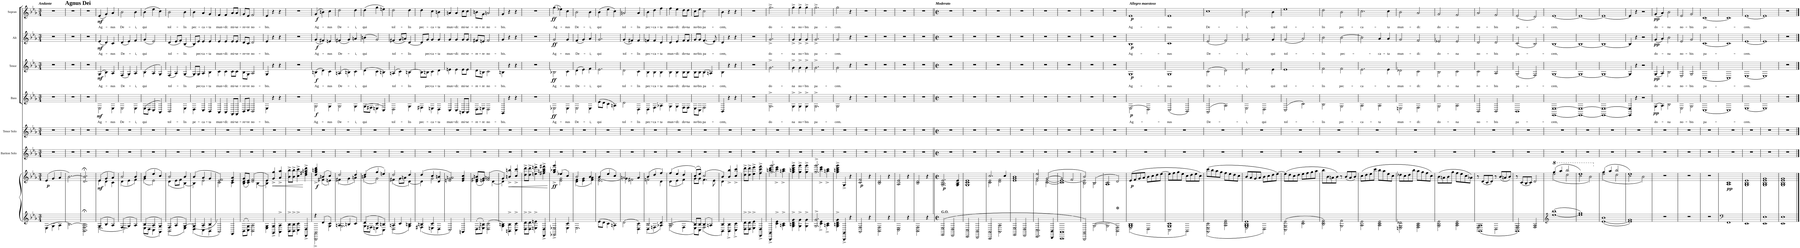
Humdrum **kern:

**kern	**kern	**dynam	**kern	**kern	**kern	**text	**dynam	**kern	**text	**dynam	**kern	**text	**dynam	**kern	**text	**dynam
*part7	*part7	*part7	*part6	*part5	*part4	*part4	*part4	*part3	*part3	*part3	*part2	*part2	*part2	*part1	*part1	*part1
*staff8	*staff7	*staff7/8	*staff6	*staff5	*staff4	*staff4	*staff4	*staff3	*staff3	*staff3	*staff2	*staff2	*staff2	*staff1	*staff1	*staff1
*	*	*	*I"Bariton Solo	*I"Tenor Solo	*I"Bass	*	*	*I"Tenor	*	*	*I"Alt	*	*	*I"Sopran	*	*
*	*	*	*	*	*I'B.	*	*	*I'T.	*	*	*I'A.	*	*	*I'S.	*	*
*clefG2	*clefG2	*	*clefG2	*clefG2	*clefG2	*	*	*clefG2	*	*	*clefG2	*	*	*clefG2	*	*
*k[b-e-a-]	*k[b-e-a-]	*	*k[b-e-a-]	*k[b-e-a-]	*k[b-e-a-]	*	*	*k[b-e-a-]	*	*	*k[b-e-a-]	*	*	*k[b-e-a-]	*	*
*E-:	*E-:	*	*E-:	*E-:	*E-:	*	*	*E-:	*	*	*E-:	*	*	*E-:	*	*
*M3/4	*M3/4	*	*M3/4	*M3/4	*M3/4	*	*	*M3/4	*	*	*M3/4	*	*	*M3/4	*	*
=1	=1	=1	=1	=1	=1	=1	=1	=1	=1	=1	=1	=1	=1	=1	=1	=1
!	!	!	!	!	!	!	!	!	!	!	!	!	!	!LO:TX:a:Bi:t=Andante	!	!
!	!	!LO:DY:b	!	!	!	!	!	!	!	!	!	!	!	!	!	!
4E-\	(4e-/	p	2.r	2.r	2.r	.	.	2.r	.	.	2.r	.	.	2.r	.	.
4G\	4g/	.	.	.	.	.	.	.	.	.	.	.	.	.	.	.
4A-\	4a-/	.	.	.	.	.	.	.	.	.	.	.	.	.	.	.
!	!	!	!	!	!	!	!	!	!	!	!	!	!	!LO:TX:a:B:t=Agnus Dei	!	!
=2	=2	=2	=2	=2	=2	=2	=2	=2	=2	=2	=2	=2	=2	=2	=2	=2
[2.B-\	[2.b-\)	.	2.r	2.r	2.r	.	.	2.r	.	.	2.r	.	.	2.r	.	.
=3	=3	=3	=3	=3	=3	=3	=3	=3	=3	=3	=3	=3	=3	=3	=3	=3
2.BB-\;< 2.F\;< 2.B-\];<	2.d/;< 2.b-/];<	.	2.r	2.r	2.r	.	.	2.r	.	.	2.r	.	.	2.r	.	.
=4	=4	=4	=4	=4	=4	=4	=4	=4	=4	=4	=4	=4	=4	=4	=4	=4
*^	*^	*	*	*	*	*	*	*	*	*	*	*	*	*	*	*
!	!	!	!	!LO:DY:b	!	!	!	!LO:LY:b	!LO:DY:b	!	!LO:LY:b	!LO:DY:b	!	!LO:LY:b	!LO:DY:b	!	!LO:LY:b	!LO:DY:b
4G/	[2.E-\	(4e-/	4e-\	mf	2.r	2.r	2E-\	Ag-	mf	(4G/	Ag-	mf	(4e-/	Ag-	mf	(4e-/	Ag-	mf
4B-/	.	4g/	4d\	.	.	.	.	.	.	4B-\)	.	.	4d/)	.	.	4g/)	.	.
!	!	!	!	!	!	!	!	!LO:LY:b	!	!	!LO:LY:b	!	!	!LO:LY:b	!	!	!LO:LY:b	!
4A-/	.	4a-/)	4c\	.	.	.	4E-\	-nus	.	4A-/	-nus	.	4c/	-nus	.	4a-/	-nus	.
=5	=5	=5	=5	=5	=5	=5	=5	=5	=5	=5	=5	=5	=5	=5	=5	=5	=5	=5
!	!	!	!	!	!	!	!	!LO:LY:b	!	!	!LO:LY:b	!	!	!LO:LY:b	!	!	!LO:LY:b	!
4F/	2.E-\]	2b-/	(4d\	.	2.r	2.r	2E-\	De-	.	(4F/	De-	.	(4d/	De-	.	2b-\	De-	.
4G/	.	.	4e-\	.	.	.	.	.	.	4G/)	.	.	4e-/)	.	.	.	.	.
!	!	!	!	!	!	!	!	!LO:LY:b	!	!	!LO:LY:b	!	!	!LO:LY:b	!	!	!LO:LY:b	!
4A-/	.	4b-/	4f\)	.	.	.	4E-\	-i,	.	4A-/	-i,	.	4f/	-i,	.	4b-\	-i,	.
=6	=6	=6	=6	=6	=6	=6	=6	=6	=6	=6	=6	=6	=6	=6	=6	=6	=6	=6
!	!	!	!	!	!	!	!	!LO:LY:b	!	!	!LO:LY:b	!	!	!LO:LY:b	!	!	!LO:LY:b	!
4B-/	8E-\L	(4b-/	(4g\	.	2.r	2.r	(8E-\L	qui	.	(4B-\	qui	.	(4g/	qui	.	(4b-\	qui	.
.	8D\J	.	.	.	.	.	8D\J	.	.	.	.	.	.	.	.	.	.	.
4A-/	4C\	4ee-/	2e-\)	.	.	.	4C/	.	.	4A-/	.	.	2e-/)	.	.	4ee-\	.	.
4G/	4AA-\	4cc/)	.	.	.	.	4AA-/)	.	.	4G/)	.	.	.	.	.	4cc\)	.	.
=7	=7	=7	=7	=7	=7	=7	=7	=7	=7	=7	=7	=7	=7	=7	=7	=7	=7	=7
!	!	!	!	!	!	!	!	!LO:LY:b	!	!	!LO:LY:b	!	!	!LO:LY:b	!	!	!LO:LY:b	!
4F/	2BB-\	2b-/	(4d\	.	2.r	2.r	2BB-/	tol-	.	(4F/	tol-	.	(4d/	tol-	.	2b-\	tol-	.
4A-/	.	.	8e-\L	.	.	.	.	.	.	4A-/)	.	.	8e-/L	.	.	.	.	.
.	.	.	8f\J	.	.	.	.	.	.	.	.	.	8f/J)	.	.	.	.	.
!	!	!	!	!	!	!	!	!LO:LY:b	!	!	!LO:LY:b	!	!	!LO:LY:b	!	!	!LO:LY:b	!
[4G/	4E-\	4b-/	[4B-\)	.	.	.	4E-\	-lis	.	[4G/	-lis	.	[4B-/	-lis	.	4b-\	-lis	.
=8	=8	=8	=8	=8	=8	=8	=8	=8	=8	=8	=8	=8	=8	=8	=8	=8	=8	=8
!	!	!	!	!	!	!	!	!LO:LY:b	!	!	!	!	!	!	!	!	!LO:LY:b	!
(4G/]	4D\	(4b-/	4B-\]	.	2.r	2.r	4D\	pe-	.	8G/L]	.	.	8B-/L]	.	.	4b-\	pec-	.
!	!	!	!	!	!	!	!	!	!	!	!LO:LY:b	!	!	!LO:LY:b	!	!	!	!
.	.	.	.	.	.	.	.	.	.	8G/J	pec-	.	8e-/J	pec-	.	.	.	.
!	!	!	!	!	!	!	!	!LO:LY:b	!	!	!LO:LY:b	!	!	!LO:LY:b	!	!	!LO:LY:b	!
4A-/	4C\	4a-/	2e-\	.	.	.	4C/	-ca-	.	4A-/	-ca-	.	4e-/	-ca-	.	4a-/	-ca-	.
!	!	!	!	!	!	!	!	!LO:LY:b	!	!	!LO:LY:b	!	!	!LO:LY:b	!	!	!LO:LY:b	!
4B-/	4BB-\	4g/	.	.	.	.	4BB-/	-ta	.	4B-\	-ta	.	4e-/	-ta	.	4g/	-ta	.
=9	=9	=9	=9	=9	=9	=9	=9	=9	=9	=9	=9	=9	=9	=9	=9	=9	=9	=9
!	!	!	!	!	!	!	!	!LO:LY:b	!	!	!LO:LY:b	!	!	!LO:LY:b	!	!	!LO:LY:b	!
*v	*v	*	*	*	*	*	*	*	*	*	*	*	*	*	*	*	*	*
2AA-/	2e-/ 2f/)	2c\)	.	2.r	2.r	4AA-/	mun-	.	4c\	mun-	.	4e-/	mun-	.	4f/	mun-	.
!	!	!	!	!	!	!	!LO:LY:b	!	!	!LO:LY:b	!	!	!LO:LY:b	!	!	!LO:LY:b	!
.	.	.	.	.	.	4AA-/	-di:	.	4c\	-di:	.	4e-/	-di:	.	4f/	-di:	.
!	!	!	!	!	!	!	!LO:LY:b	!	!	!LO:LY:b	!	!	!LO:LY:b	!	!	!LO:LY:b	!
4FF/	4e-/ 4a-/	4c\	.	.	.	8FF/L	mi-	.	8c\L	mi-	.	8e-/L	mi-	.	8a-/L	mi-	.
!	!	!	!	!	!	!	!LO:LY:b	!	!	!LO:LY:b	!	!	!LO:LY:b	!	!	!LO:LY:b	!
.	.	.	.	.	.	8FF/J	-se-	.	8c\J	-se-	.	8e-/J	-se-	.	8a-/J	-se-	.
=10	=10	=10	=10	=10	=10	=10	=10	=10	=10	=10	=10	=10	=10	=10	=10	=10	=10
!	!	!	!	!	!	!	!LO:LY:b	!	!	!LO:LY:b	!	!	!LO:LY:b	!	!	!LO:LY:b	!
8BB-'\L	(8B-/' 8d/' 8g/'L	2ryy	.	2.r	2.r	8BB-/L	-re-	.	8B-\L	-re-	.	8d/L	-re-	.	8g/L	-re-	.
!	!	!	!	!	!	!	!LO:LY:b	!	!	!LO:LY:b	!	!	!LO:LY:b	!	!	!LO:LY:b	!
8C\' 8G\'J	8c/' 8e-/'J)	.	.	.	.	8C/J	-re	.	8G\J	-re	.	8c/J	-re	.	8e-/J	-re	.
!	!	!	!	!	!	!	!LO:LY:b	!	!	!LO:LY:b	!	!	!LO:LY:b	!	!	!LO:LY:b	!
2BB-\ 2A-\	(2d/ 2f/	.	.	.	.	2BB-/	no-	.	2A-/	no-	.	2d/	no-	.	2f/	no-	.
.	.	[4B-\	.	.	.	.	.	.	.	.	.	.	.	.	.	.	.
=11	=11	=11	=11	=11	=11	=11	=11	=11	=11	=11	=11	=11	=11	=11	=11	=11	=11
!	!	!	!	!	!	!	!LO:LY:b	!	!	!LO:LY:b	!	!	!LO:LY:b	!	!	!LO:LY:b	!
4E-\ 4G\	4e-/)	4B-\]	.	2.r	2.r	4E-\	-bis.	.	4G/	-bis.	.	4e-/	-bis.	.	4e-/	-bis.	.
!	!	!	!LO:HP:b	!	!	!	!	!	!	!	!	!	!	!	!	!	!
4GG/^ 4G/^	4g/^ 4gg/^	2ryy	<	.	.	4r	.	.	4r	.	.	4r	.	.	4r	.	.
4AA-\^ 4A-\^	4a-/^ 4aa-/^	.	.	.	.	4r	.	.	4r	.	.	4r	.	.	4r	.	.
*	*v	*v	*	*	*	*	*	*	*	*	*	*	*	*	*	*	*
=12	=12	=12	=12	=12	=12	=12	=12	=12	=12	=12	=12	=12	=12	=12	=12	=12
8BB-\^ 8B-\^L	8b-\^ 8bb-\^L	.	2.r	2.r	2.r	.	.	2.r	.	.	2.r	.	.	2.r	.	.
8BB-\^ 8B-\^J	8b-\^ 8bb-\^J	.	.	.	.	.	.	.	.	.	.	.	.	.	.	.
4C\^ 4c\^	4cc\^ 4ccc\^	.	.	.	.	.	.	.	.	.	.	.	.	.	.	.
4DD/^ 4D/^	4dd\^ 4ff#X\^ 4aan\^ 4ddd\^	[	.	.	.	.	.	.	.	.	.	.	.	.	.	.
=13	=13	=13	=13	=13	=13	=13	=13	=13	=13	=13	=13	=13	=13	=13	=13	=13
*^	*^	*	*	*	*	*	*	*	*	*	*	*	*	*	*	*
!	!	!	!	!LO:DY:b	!	!	!	!LO:LY:b	!LO:DY:b	!	!LO:LY:b	!LO:DY:b	!	!LO:LY:b	!LO:DY:b	!	!LO:LY:b	!LO:DY:b
4r	2GGG\^ 2GG\^	4dd/^ 4gg/^ 4bbn/^ 4ddd/^	4ryy	f	2.r	2.r	2G\	Ag-	f	(4Bn\	Ag-	f	(4g/	Ag-	f	(4g/	Ag-	f
4d/	.	(4bn/	(4f#X\	.	.	.	.	.	.	4d\)	.	.	4f#X/)	.	.	4bn\)	.	.
!	!	!	!	!	!	!	!	!LO:LY:b	!	!	!LO:LY:b	!	!	!LO:LY:b	!	!	!LO:LY:b	!
4c/	4G\	4cc/)	4en\)	.	.	.	4G\	-nus	.	4c\	-nus	.	4en/	-nus	.	4cc\	-nus	.
=14	=14	=14	=14	=14	=14	=14	=14	=14	=14	=14	=14	=14	=14	=14	=14	=14	=14	=14
!	!	!	!	!	!	!	!	!LO:LY:b	!	!	!LO:LY:b	!	!	!LO:LY:b	!	!	!LO:LY:b	!
4An/	2.G\	2dd/	(4f#X\	.	2.r	2.r	2G\	De-	.	(4An/	De-	.	(4f#X/	De-	.	2dd\	De-	.
4Bn/	.	.	4g\	.	.	.	.	.	.	4Bn\)	.	.	4g/)	.	.	.	.	.
!	!	!	!	!	!	!	!	!LO:LY:b	!	!	!LO:LY:b	!	!	!LO:LY:b	!	!	!LO:LY:b	!
4c/	.	4dd/	4an\)	.	.	.	4G\	-i,	.	4c\	-i,	.	4an/	-i,	.	4dd\	-i,	.
=15	=15	=15	=15	=15	=15	=15	=15	=15	=15	=15	=15	=15	=15	=15	=15	=15	=15	=15
!	!	!	!	!	!	!	!	!LO:LY:b	!	!	!LO:LY:b	!	!	!LO:LY:b	!	!	!LO:LY:b	!
4d/	8G\L	(4dd/	(4bn\	.	2.r	2.r	(8G\L	qui	.	(4d\	qui	.	(4bn\	qui	.	(4dd\	qui	.
.	8F#X\J	.	.	.	.	.	8F#X\J	.	.	.	.	.	.	.	.	.	.	.
4c/	4En\	4gg/	2g\)	.	.	.	4En\	.	.	4c\	.	.	2g/)	.	.	4gg\	.	.
4Bn/	4C\	4een/)	.	.	.	.	4C/)	.	.	4Bn\)	.	.	.	.	.	4een\)	.	.
=16	=16	=16	=16	=16	=16	=16	=16	=16	=16	=16	=16	=16	=16	=16	=16	=16	=16	=16
!	!	!	!	!	!	!	!	!LO:LY:b	!	!	!LO:LY:b	!	!	!LO:LY:b	!	!	!LO:LY:b	!
4An/	2D\	2dd/	(4f#X\	.	2.r	2.r	2D\	tol-	.	(4An/	tol-	.	(4f#X/	tol-	.	2dd\	tol-	.
4c/	.	.	8g\L	.	.	.	.	.	.	4c\)	.	.	8g/L	.	.	.	.	.
.	.	.	8an\J	.	.	.	.	.	.	.	.	.	8an/J)	.	.	.	.	.
!	!	!	!	!	!	!	!	!LO:LY:b	!	!	!LO:LY:b	!	!	!LO:LY:b	!	!	!LO:LY:b	!
4Bn/	4G\	4dd/	[4d\)	.	.	.	4G\	-lis	.	[4Bn\	-lis	.	[4d/	-lis	.	4dd\	-lis	.
=17	=17	=17	=17	=17	=17	=17	=17	=17	=17	=17	=17	=17	=17	=17	=17	=17	=17	=17
!	!	!	!	!	!	!	!	!LO:LY:b	!	!	!	!	!	!	!	!	!LO:LY:b	!
4Bn/	4F#X\	(4dd/	4d\]	.	2.r	2.r	4F#X\	pec-	.	8B\L]	.	.	8d/L]	.	.	4dd\	pec-	.
!	!	!	!	!	!	!	!	!	!	!	!LO:LY:b	!	!	!LO:LY:b	!	!	!	!
.	.	.	.	.	.	.	.	.	.	8Bn\J	pec-	.	8g/J	pec-	.	.	.	.
!	!	!	!	!	!	!	!	!LO:LY:b	!	!	!LO:LY:b	!	!	!LO:LY:b	!	!	!LO:LY:b	!
4c/	4En\	4cc/	2g\	.	.	.	4En\	-ca-	.	4c\	-ca-	.	4g/	-ca-	.	4cc\	-ca-	.
!	!	!	!	!	!	!	!	!LO:LY:b	!	!	!LO:LY:b	!	!	!LO:LY:b	!	!	!LO:LY:b	!
4ryy	4D\	4d/ 4bn/	.	.	.	.	4D\	-ta	.	4d\	-ta	.	4g/	-ta	.	4bn\	-ta	.
*	*	*v	*v	*	*	*	*	*	*	*	*	*	*	*	*	*	*	*
=18	=18	=18	=18	=18	=18	=18	=18	=18	=18	=18	=18	=18	=18	=18	=18	=18	=18
!	!	!	!	!	!	!	!LO:LY:b	!	!	!LO:LY:b	!	!	!LO:LY:b	!	!	!LO:LY:b	!
*v	*v	*	*	*	*	*	*	*	*	*	*	*	*	*	*	*	*
2C/	2en/ 2g/ 2an/)	.	2.r	2.r	4C/	mun-	.	4en\	mun-	.	4g/	mun-	.	4an/	mun-	.
!	!	!	!	!	!	!LO:LY:b	!	!	!LO:LY:b	!	!	!LO:LY:b	!	!	!LO:LY:b	!
.	.	.	.	.	4C/	-di:	.	4e\	-di:	.	4g/	-di:	.	4a/	-di:	.
!	!	!	!	!	!	!LO:LY:b	!	!	!LO:LY:b	!	!	!LO:LY:b	!	!	!LO:LY:b	!
4AAn/	4e/ 4g/ 4cc/	.	.	.	8AAn/L	mi-	.	8e\L	mi-	.	8g/L	mi-	.	8cc\L	mi-	.
!	!	!	!	!	!	!LO:LY:b	!	!	!LO:LY:b	!	!	!LO:LY:b	!	!	!LO:LY:b	!
.	.	.	.	.	8AA/J	-se-	.	8e\J	-se-	.	8g/J	-se-	.	8cc\J	-se-	.
=19	=19	=19	=19	=19	=19	=19	=19	=19	=19	=19	=19	=19	=19	=19	=19	=19
*	*^	*	*	*	*	*	*	*	*	*	*	*	*	*	*	*
!	!	!	!	!	!	!	!LO:LY:b	!	!	!LO:LY:b	!	!	!LO:LY:b	!	!	!LO:LY:b	!
8D'\L	(8d/' 8f#X/' 8bn/'L	2ryy	.	2.r	2.r	8D\L	-re-	.	8d\L	-re-	.	8f#X/L	-re-	.	8bn\L	-re-	.
!	!	!	!	!	!	!	!LO:LY:b	!	!	!LO:LY:b	!	!	!LO:LY:b	!	!	!LO:LY:b	!
8En\' 8Bn\'J	8en/' 8g/'J)	.	.	.	.	8En\J	-re	.	8Bn\J	-re	.	8en/J	-re	.	8g\J	-re	.
!	!	!	!	!	!	!	!LO:LY:b	!	!	!LO:LY:b	!	!	!LO:LY:b	!	!	!LO:LY:b	!
2D\ 2c\	(2f#/ 2an/	.	.	.	.	2D\	no-	.	2c\	no-	.	2f#/	no-	.	2an/	no-	.
.	.	[4d\	.	.	.	.	.	.	.	.	.	.	.	.	.	.	.
=20	=20	=20	=20	=20	=20	=20	=20	=20	=20	=20	=20	=20	=20	=20	=20	=20	=20
!	!	!	!	!	!	!	!LO:LY:b	!	!	!LO:LY:b	!	!	!LO:LY:b	!	!	!LO:LY:b	!
4G\ 4Bn\	4g/)	4d\]	.	2.r	2.r	4GG/	-bis.	.	4Bn\	-bis.	.	4g/	-bis.	.	4g/	-bis.	.
!	!	!	!LO:HP:b	!	!	!	!	!	!	!	!	!	!	!	!	!	!
4BBn\^ 4B\^	4bn/^ 4bbn/^	2ryy	<	.	.	4r	.	.	4r	.	.	4r	.	.	4r	.	.
4C\^ 4c\^	4cc/^ 4ccc/^	.	.	.	.	4r	.	.	4r	.	.	4r	.	.	4r	.	.
*	*v	*v	*	*	*	*	*	*	*	*	*	*	*	*	*	*	*
=21	=21	=21	=21	=21	=21	=21	=21	=21	=21	=21	=21	=21	=21	=21	=21	=21
8D\^ 8d\^L	8dd\^ 8ddd\^L	.	2.r	2.r	2.r	.	.	2.r	.	.	2.r	.	.	2.r	.	.
8D\^ 8d\^J	8dd\^ 8ddd\^J	.	.	.	.	.	.	.	.	.	.	.	.	.	.	.
4En\^ 4en\^	4een\^ 4eeen\^	.	.	.	.	.	.	.	.	.	.	.	.	.	.	.
4DD/^ 4D/^	4ff#X\^ 4aan\^ 4ccc\^ 4fff#X\^	.	.	.	.	.	.	.	.	.	.	.	.	.	.	.
.	.	[	.	.	.	.	.	.	.	.	.	.	.	.	.	.
=22	=22	=22	=22	=22	=22	=22	=22	=22	=22	=22	=22	=22	=22	=22	=22	=22
*^	*^	*	*	*	*	*	*	*	*	*	*	*	*	*	*	*
!	!	!	!	!LO:DY:b	!	!	!	!LO:LY:b	!LO:DY:b	!	!LO:LY:b	!LO:DY:b	!	!LO:LY:b	!LO:DY:b	!	!LO:LY:b	!LO:DY:b
2EE-X/^ 2E-X/^	2ryy	4gg/^ 4bb-X/^ 4ggg/^	4ryy	ff	2.r	2.r	2E-X\	Ag-	ff	2B-X\	Ag-	ff	2g/	Ag-	ff	(4gg\	Ag-	ff
.	.	(4ee-X/	2e-\ 2g\	.	.	.	.	.	.	.	.	.	.	.	.	4ee-X\)	.	.
!	!	!	!	!	!	!	!	!LO:LY:b	!	!	!LO:LY:b	!	!	!LO:LY:b	!	!	!LO:LY:b	!
4c/	4E-\	4cc/)	.	.	.	.	4E-\	-nus	.	4c\	-nus	.	4g/	-nus	.	4cc\	-nus	.
=23	=23	=23	=23	=23	=23	=23	=23	=23	=23	=23	=23	=23	=23	=23	=23	=23	=23	=23
!	!	!	!	!	!	!	!	!LO:LY:b	!	!	!LO:LY:b	!	!	!LO:LY:b	!	!	!LO:LY:b	!
*v	*v	*	*	*	*	*	*	*	*	*	*	*	*	*	*	*	*	*
2.E-\	2b-/	(4d\ 4f\	.	2.r	2.r	2E-\	De-	.	(4d\	De-	.	(4f/	De-	.	2b-\	De-	.
.	.	4e-\ 4g\	.	.	.	.	.	.	4e-\)	.	.	4g/)	.	.	.	.	.
!	!	!	!	!	!	!	!LO:LY:b	!	!	!LO:LY:b	!	!	!LO:LY:b	!	!	!LO:LY:b	!
.	4b-/	4f\ 4a-\)	.	.	.	4E-\	-i,	.	4f\	-i,	.	4a-/	-i,	.	4b-\	-i,	.
=24	=24	=24	=24	=24	=24	=24	=24	=24	=24	=24	=24	=24	=24	=24	=24	=24	=24
!	!	!	!	!	!	!	!LO:LY:b	!	!	!LO:LY:b	!	!	!LO:LY:b	!	!	!LO:LY:b	!
8e-\L	(4b-/	2.e-\ [2.g\	.	2.r	2.r	(8e-\L	qui	.	2.e-\	qui	.	2.g/	qui	.	(4b-\	qui	.
8d\J	.	.	.	.	.	8d\J	.	.	.	.	.	.	.	.	.	.	.
4c\	4ee-/	.	.	.	.	4c\	.	.	.	.	.	.	.	.	4ee-\	.	.
4An\	4cc/)	.	.	.	.	4An\)	.	.	.	.	.	.	.	.	4cc\)	.	.
=25	=25	=25	=25	=25	=25	=25	=25	=25	=25	=25	=25	=25	=25	=25	=25	=25	=25
!	!	!	!	!	!	!	!LO:LY:b	!	!	!LO:LY:b	!	!	!LO:LY:b	!	!	!LO:LY:b	!
2d\	2an/	4g\]	.	2.r	2.r	2d\	tol-	.	2d\	tol-	.	(4g/	tol-	.	2an/	tol-	.
.	.	2f#X\	.	.	.	.	.	.	.	.	.	4f#X/)	.	.	.	.	.
!	!	!	!	!	!	!	!LO:LY:b	!	!	!LO:LY:b	!	!	!LO:LY:b	!	!	!LO:LY:b	!
4D\ 4c\	4a/	.	.	.	.	4D\	-lis	.	4c\	-lis	.	4f#/	-lis	.	4a/	-lis	.
=26	=26	=26	=26	=26	=26	=26	=26	=26	=26	=26	=26	=26	=26	=26	=26	=26	=26
*^	*	*	*	*	*	*	*	*	*	*	*	*	*	*	*	*	*
!	!	!	!	!	!	!	!	!LO:LY:b	!	!	!LO:LY:b	!	!	!LO:LY:b	!	!	!LO:LY:b	!
2B-/	4D\	(4b-/	2fn\	.	2.r	2.r	4D\	pec-	.	4B-\	pec-	.	4fn/	pec-	.	4b-\	pec-	.
!	!	!	!	!	!	!	!	!LO:LY:b	!	!	!LO:LY:b	!	!	!LO:LY:b	!	!	!LO:LY:b	!
.	4Fn\	4dd/	.	.	.	.	4F\	-ca-	.	4B-\	-ca-	.	4f/	-ca-	.	4dd\	-ca-	.
!	!	!	!	!	!	!	!	!LO:LY:b	!	!	!LO:LY:b	!	!	!LO:LY:b	!	!	!LO:LY:b	!
4d/	4A-X\	4ff/)	4d\	.	.	.	4A-X\	-ta	.	4B-\	-ta	.	4d/	-ta	.	4ff\	-ta	.
=27	=27	=27	=27	=27	=27	=27	=27	=27	=27	=27	=27	=27	=27	=27	=27	=27	=27	=27
!	!	!	!	!	!	!	!	!LO:LY:b	!	!	!LO:LY:b	!	!	!LO:LY:b	!	!	!LO:LY:b	!
[2.B-/	2G\	(4ff/	(4d\	.	2.r	2.r	4G\	mun-	.	4B-\	mun-	.	4d/	mun-	.	4ff\	mun-	.
!	!	!	!	!	!	!	!	!LO:LY:b	!	!	!LO:LY:b	!	!	!LO:LY:b	!	!	!LO:LY:b	!
.	.	4ee-/	4e-\	.	.	.	4G\	-di:	.	4B-\	-di:	.	4e-/	-di:	.	4ee-\	-di:	.
!	!	!	!	!	!	!	!	!LO:LY:b	!	!	!LO:LY:b	!	!	!LO:LY:b	!	!	!LO:LY:b	!
.	4F\	4dd/	4f\)	.	.	.	8F\L	do-	.	8B-\L	do-	.	8f/L	do-	.	8dd\L	do-	.
!	!	!	!	!	!	!	!	!LO:LY:b	!	!	!LO:LY:b	!	!	!LO:LY:b	!	!	!LO:LY:b	!
.	.	.	.	.	.	.	8F\J	-na	.	8B-\J	-na	.	8f/J	-na	.	8dd\J	-na	.
=28	=28	=28	=28	=28	=28	=28	=28	=28	=28	=28	=28	=28	=28	=28	=28	=28	=28	=28
!	!	!	!	!	!	!	!	!LO:LY:b	!	!	!LO:LY:b	!	!	!LO:LY:b	!	!	!LO:LY:b	!
8B-/L]	8E-\L	(8cc'/L)	8g\L	.	2.r	2.r	8E-\L	no-	.	8B-\L	no-	.	8g/L	no-	.	8cc\L	no-	.
!	!	!	!	!	!	!	!	!LO:LY:b	!	!	!LO:LY:b	!	!	!LO:LY:b	!	!	!LO:LY:b	!
8B-/J	8C\J	8ee-'/J)	8g\J	.	.	.	8C\J	-bis	.	8B-\J	-bis	.	8g/J	-bis	.	8ee-\J	-bis	.
!	!	!	!	!	!	!	!	!LO:LY:b	!	!	!LO:LY:b	!	!	!LO:LY:b	!	!	!LO:LY:b	!
4B-/	2F\	(2cc/	4.f\	.	.	.	2F\	pa-	.	(4B-\	pa-	.	(4.f/	pa-	.	2cc\	pa-	.
4An/	.	.	.	.	.	.	.	.	.	4An/)	.	.	.	.	.	.	.	.
.	.	.	8e-\	.	.	.	.	.	.	.	.	.	8e-/)	.	.	.	.	.
=29	=29	=29	=29	=29	=29	=29	=29	=29	=29	=29	=29	=29	=29	=29	=29	=29	=29	=29
!	!	!	!	!	!	!	!	!LO:LY:b	!	!	!LO:LY:b	!	!	!LO:LY:b	!	!	!LO:LY:b	!
4B-/	4BB-\	4b-/)	4d\	.	2.r	2.r	4BB-/	-cem,	.	4B-\	-cem,	.	4d/	-cem,	.	4b-\	-cem,	.
2ryy	4BB-\^ 4B-\^	4b-/^ 4bb-/^	2ryy	.	.	.	4r	.	.	4r	.	.	4r	.	.	4r	.	.
.	4C\^ 4c\^	4cc/^ 4ccc/^	.	.	.	.	4r	.	.	4r	.	.	4r	.	.	4r	.	.
*v	*v	*	*	*	*	*	*	*	*	*	*	*	*	*	*	*	*	*
*	*v	*v	*	*	*	*	*	*	*	*	*	*	*	*	*	*	*
=30	=30	=30	=30	=30	=30	=30	=30	=30	=30	=30	=30	=30	=30	=30	=30	=30
8D\^ 8d\^L	8dd\^ 8ddd\^L	.	2.r	2.r	2.r	.	.	2.r	.	.	2.r	.	.	2.r	.	.
8D\^ 8d\^J	8dd\^ 8ddd\^J	.	.	.	.	.	.	.	.	.	.	.	.	.	.	.
4E-\^ 4e-\^	4ee-\^ 4eee-\^	.	.	.	.	.	.	.	.	.	.	.	.	.	.	.
4DD/^ 4D/^	4ff\^ 4ccc\^ 4fff\^	.	.	.	.	.	.	.	.	.	.	.	.	.	.	.
=31	=31	=31	=31	=31	=31	=31	=31	=31	=31	=31	=31	=31	=31	=31	=31	=31
*	*^	*	*	*	*	*	*	*	*	*	*	*	*	*	*	*
!	!	!	!	!	!	!	!LO:LY:b	!	!	!LO:LY:b	!	!	!LO:LY:b	!	!	!LO:LY:b	!
4GGG/^ 4GG/^	2.gg/ 2.ggg/	4bbn\ 4ddd\	.	2.r	2.r	2.G^\	do-	.	2.g^\	do-	.	2.g^/	do-	.	2.gg^\	do-	.
4c\^ 4e-\^	.	4ccc\^ 4eee-\^	.	.	.	.	.	.	.	.	.	.	.	.	.	.	.
4An\^ 4c\^	.	4aan\^ 4ccc\^	.	.	.	.	.	.	.	.	.	.	.	.	.	.	.
=32	=32	=32	=32	=32	=32	=32	=32	=32	=32	=32	=32	=32	=32	=32	=32	=32	=32
!	!	!	!	!	!	!	!LO:LY:b	!	!	!LO:LY:b	!	!	!LO:LY:b	!	!	!LO:LY:b	!
*	*v	*v	*	*	*	*	*	*	*	*	*	*	*	*	*	*	*
4G\^ 4Bn\^ 4d\^ 4g\^	4gg\^ 4bbn\^ 4ddd\^ 4ggg\^	.	2.r	2.r	4G^\	-na	.	4g^\	-na	.	4g^/	-na	.	4gg^\	-na	.
!	!	!	!	!	!	!LO:LY:b	!	!	!LO:LY:b	!	!	!LO:LY:b	!	!	!LO:LY:b	!
4G\^ 4g\^	4gg\^ 4ggg\^	.	.	.	4G^\	no-	.	4g^\	no-	.	4g^/	no-	.	4gg^\	no-	.
!	!	!	!	!	!	!LO:LY:b	!	!	!LO:LY:b	!	!	!LO:LY:b	!	!	!LO:LY:b	!
4G\^ 4g\^	4gg\^ 4ggg\^	.	.	.	4G^\	-bis	.	4g^\	-bis	.	4g^/	-bis	.	4gg^\	-bis	.
=33	=33	=33	=33	=33	=33	=33	=33	=33	=33	=33	=33	=33	=33	=33	=33	=33
*^	*^	*	*	*	*	*	*	*	*	*	*	*	*	*	*	*
!	!	!	!	!	!	!	!	!LO:LY:b	!	!	!LO:LY:b	!	!	!LO:LY:b	!	!	!LO:LY:b	!
2.G/^ 2.g/^	4ryy	2.gg/^ 2.ggg/^	4ryy	.	2.r	2.r	2.G^\	pa-	.	2.g^\	pa-	.	2.g^/	pa-	.	2.gg^\	pa-	.
.	4c\^ 4e-\^	.	4ccc\^ 4eee-\^	.	.	.	.	.	.	.	.	.	.	.	.	.	.	.
.	4An\^ 4c\^	.	4aan\^ 4ccc\^	.	.	.	.	.	.	.	.	.	.	.	.	.	.	.
=34	=34	=34	=34	=34	=34	=34	=34	=34	=34	=34	=34	=34	=34	=34	=34	=34	=34	=34
!	!	!	!	!	!	!	!	!LO:LY:b	!	!	!LO:LY:b	!	!	!LO:LY:b	!	!	!LO:LY:b	!
*v	*v	*	*	*	*	*	*	*	*	*	*	*	*	*	*	*	*	*
*	*v	*v	*	*	*	*	*	*	*	*	*	*	*	*	*	*	*
4G\^ 4Bn\^ 4d\^ 4g\^	4gg\^ 4bbn\^ 4ddd\^ 4ggg\^	.	2.r	2.r	2G\	-cem.	.	2g\	-cem.	.	2g/	-cem.	.	2gg\	-cem.	.
4GGG/^ 4GG/^	4G^/	.	.	.	.	.	.	.	.	.	.	.	.	.	.	.
4r	4r	.	.	.	4r	.	.	4r	.	.	4r	.	.	4r	.	.
=35	=35	=35	=35	=35	=35	=35	=35	=35	=35	=35	=35	=35	=35	=35	=35	=35
!	!	!LO:DY:b	!	!	!	!	!	!	!	!	!	!	!	!	!	!
2AA-/ 2F/	2c/ 2f/	p	2.r	2.r	2.r	.	.	2.r	.	.	2.r	.	.	2.r	.	.
4r	4r	.	.	.	.	.	.	.	.	.	.	.	.	.	.	.
=36	=36	=36	=36	=36	=36	=36	=36	=36	=36	=36	=36	=36	=36	=36	=36	=36
2BB-\ 2F\	2B-/ 2d/	.	2.r	2.r	2.r	.	.	2.r	.	.	2.r	.	.	2.r	.	.
4r	4r	.	.	.	.	.	.	.	.	.	.	.	.	.	.	.
=37	=37	=37	=37	=37	=37	=37	=37	=37	=37	=37	=37	=37	=37	=37	=37	=37
2C\ 2E-\	2A-/ 2e-/	.	2.r	2.r	2.r	.	.	2.r	.	.	2.r	.	.	2.r	.	.
4r	4r	.	.	.	.	.	.	.	.	.	.	.	.	.	.	.
=38	=38	=38	=38	=38	=38	=38	=38	=38	=38	=38	=38	=38	=38	=38	=38	=38
2BB-\ 2F\	2B-/ 2d/	.	2.r	2.r	2.r	.	.	2.r	.	.	2.r	.	.	2.r	.	.
4r	4r	.	.	.	.	.	.	.	.	.	.	.	.	.	.	.
=39||	=39||	=39||	=39||	=39||	=39||	=39||	=39||	=39||	=39||	=39||	=39||	=39||	=39||	=39||	=39||	=39||
*M2/2	*M2/2	*	*M2/2	*M2/2	*M2/2	*	*	*M2/2	*	*	*M2/2	*	*	*M2/2	*	*
*met(c|)	*met(c|)	*	*met(c|)	*met(c|)	*met(c|)	*	*	*met(c|)	*	*	*met(c|)	*	*	*met(c|)	*	*
!	!	!	!	!	!	!	!	!	!	!	!	!	!	!LO:TX:a:Bi:t=Moderato	!	!
!	!LO:TX:b:Bi:t=G.O.	!	!	!	!	!	!	!	!	!	!	!	!	!	!	!
!	!	!LO:DY:b	!	!	!	!	!	!	!	!	!	!	!	!	!	!
2EE-/ 2E-/	2.G/ 2.B-/ 2.e-/	p	1r	1r	1r	.	.	1r	.	.	1r	.	.	1r	.	.
2DD/ 2D/	.	.	.	.	.	.	.	.	.	.	.	.	.	.	.	.
.	4G/ 4B-/ 4e-/	.	.	.	.	.	.	.	.	.	.	.	.	.	.	.
=40	=40	=40	=40	=40	=40	=40	=40	=40	=40	=40	=40	=40	=40	=40	=40	=40
2CC/ 2C/	1G 1c 1e-	.	1r	1r	1r	.	.	1r	.	.	1r	.	.	1r	.	.
2BBB-/ 2BB-/	.	.	.	.	.	.	.	.	.	.	.	.	.	.	.	.
=41	=41	=41	=41	=41	=41	=41	=41	=41	=41	=41	=41	=41	=41	=41	=41	=41
*	*^	*	*	*	*	*	*	*	*	*	*	*	*	*	*	*
2AAA-/ 2AA-/	2.cc/	2c\ 2e-\	.	1r	1r	1r	.	.	1r	.	.	1r	.	.	1r	.	.
2AA-\ 2A-\	.	2d\ 2f\	.	.	.	.	.	.	.	.	.	.	.	.	.	.	.
.	4cc/	.	.	.	.	.	.	.	.	.	.	.	.	.	.	.	.
=42	=42	=42	=42	=42	=42	=42	=42	=42	=42	=42	=42	=42	=42	=42	=42	=42	=42
2EE-/ 2E-/	1b-	1e- 1g	.	1r	1r	1r	.	.	1r	.	.	1r	.	.	1r	.	.
2DD/ 2D/	.	.	.	.	.	.	.	.	.	.	.	.	.	.	.	.	.
=43	=43	=43	=43	=43	=43	=43	=43	=43	=43	=43	=43	=43	=43	=43	=43	=43	=43
2.CC/ 2.C/	2g/ 2ee-/	2e-\	.	1r	1r	1r	.	.	1r	.	.	1r	.	.	1r	.	.
.	([2g/	[2c\ [2e-\	.	.	.	.	.	.	.	.	.	.	.	.	.	.	.
4BBB-/ 4BB-/	.	.	.	.	.	.	.	.	.	.	.	.	.	.	.	.	.
=44	=44	=44	=44	=44	=44	=44	=44	=44	=44	=44	=44	=44	=44	=44	=44	=44	=44
1AAA- 1AA-	2g/]	1c] 1e-_	.	1r	1r	1r	.	.	1r	.	.	1r	.	.	1r	.	.
.	2f/	.	.	.	.	.	.	.	.	.	.	.	.	.	.	.	.
=45	=45	=45	=45	=45	=45	=45	=45	=45	=45	=45	=45	=45	=45	=45	=45	=45	=45
2GGG/ 2GG/	2b-/)	2B-\ 2e-\]	.	1r	1r	1r	.	.	1r	.	.	1r	.	.	1r	.	.
[2G\	(2B-/	2B-\	.	.	.	.	.	.	.	.	.	.	.	.	.	.	.
=46	=46	=46	=46	=46	=46	=46	=46	=46	=46	=46	=46	=46	=46	=46	=46	=46	=46
2G\]	2c/	1A-	.	1r	1r	1r	.	.	1r	.	.	1r	.	.	1r	.	.
2BB-\ 2F\	2d/)	.	.	.	.	.	.	.	.	.	.	.	.	.	.	.	.
*	*v	*v	*	*	*	*	*	*	*	*	*	*	*	*	*	*	*
=47	=47	=47	=47	=47	=47	=47	=47	=47	=47	=47	=47	=47	=47	=47	=47	=47
*^	*	*	*	*	*	*	*	*	*	*	*	*	*	*	*	*
!	!	!	!	!	!	!	!	!	!	!	!	!	!	!	!LO:TX:a:Bi:t=Allegro maestoso	!	!
!	!	!	!LO:DY:b	!	!	!	!LO:LY:b	!LO:DY:b	!	!LO:LY:b	!LO:DY:b	!	!LO:LY:b	!LO:DY:b	!	!LO:LY:b	!LO:DY:b
1G 1B-	2E-\	(8e-/L	p	1r	1r	(2E-\	Ag-	p	1G	Ag-	p	1B-	Ag-	p	1e-	Ag-	p
.	.	8f/	.	.	.	.	.	.	.	.	.	.	.	.	.	.	.
.	.	8g/	.	.	.	.	.	.	.	.	.	.	.	.	.	.	.
.	.	8a-/J	.	.	.	.	.	.	.	.	.	.	.	.	.	.	.
.	2D\	8b-\L	.	.	.	2D\)	.	.	.	.	.	.	.	.	.	.	.
.	.	8cc\	.	.	.	.	.	.	.	.	.	.	.	.	.	.	.
.	.	8dd\	.	.	.	.	.	.	.	.	.	.	.	.	.	.	.
.	.	[8ee-\J	.	.	.	.	.	.	.	.	.	.	.	.	.	.	.
=48	=48	=48	=48	=48	=48	=48	=48	=48	=48	=48	=48	=48	=48	=48	=48	=48	=48
!	!	!	!	!	!	!	!LO:LY:b	!	!	!LO:LY:b	!	!	!LO:LY:b	!	!	!LO:LY:b	!
1G 1c	2C\	8ee-\L]	.	1r	1r	(2C/	-nus	.	1G	-nus	.	1c	-nus	.	1e-	-nus	.
.	.	8ff\	.	.	.	.	.	.	.	.	.	.	.	.	.	.	.
.	.	8gg\	.	.	.	.	.	.	.	.	.	.	.	.	.	.	.
.	.	8ee-\J	.	.	.	.	.	.	.	.	.	.	.	.	.	.	.
.	2BB-\	8cc\L	.	.	.	2BB-/)	.	.	.	.	.	.	.	.	.	.	.
.	.	8dd\	.	.	.	.	.	.	.	.	.	.	.	.	.	.	.
.	.	8ee-\	.	.	.	.	.	.	.	.	.	.	.	.	.	.	.
.	.	8cc\J)	.	.	.	.	.	.	.	.	.	.	.	.	.	.	.
*v	*v	*	*	*	*	*	*	*	*	*	*	*	*	*	*	*	*
=49	=49	=49	=49	=49	=49	=49	=49	=49	=49	=49	=49	=49	=49	=49	=49	=49
!	!	!	!	!	!	!LO:LY:b	!	!	!LO:LY:b	!	!	!LO:LY:b	!	!	!LO:LY:b	!
2AA-\ 2E-\ 2c\	(8ccc\L	.	1r	1r	(2AA-/	De-	.	(2c\	De-	.	(2e-/	De-	.	1cc	De-	.
.	8bb-\	.	.	.	.	.	.	.	.	.	.	.	.	.	.	.
.	8aa-\	.	.	.	.	.	.	.	.	.	.	.	.	.	.	.
.	8gg\J	.	.	.	.	.	.	.	.	.	.	.	.	.	.	.
2A-\ 2d\ 2f\	8ff\L	.	.	.	2A-\)	.	.	2d\)	.	.	2f/)	.	.	.	.	.
.	8ee-\	.	.	.	.	.	.	.	.	.	.	.	.	.	.	.
.	8dd\	.	.	.	.	.	.	.	.	.	.	.	.	.	.	.
.	8cc\J	.	.	.	.	.	.	.	.	.	.	.	.	.	.	.
=50	=50	=50	=50	=50	=50	=50	=50	=50	=50	=50	=50	=50	=50	=50	=50	=50
*^	*	*	*	*	*	*	*	*	*	*	*	*	*	*	*	*
!	!	!	!	!	!	!	!LO:LY:b	!	!	!LO:LY:b	!	!	!LO:LY:b	!	!	!LO:LY:b	!
1G 1B- 1e-	2E-\	8b-/L	.	1r	1r	2E-\	-i,	.	2.e-\	-i,	.	2.g/	-i,	.	2.b-\	-i,	.
.	.	8a-/	.	.	.	.	.	.	.	.	.	.	.	.	.	.	.
.	.	8g/	.	.	.	.	.	.	.	.	.	.	.	.	.	.	.
.	.	8a-/J	.	.	.	.	.	.	.	.	.	.	.	.	.	.	.
!	!	!	!	!	!	!	!LO:LY:b	!	!	!	!	!	!	!	!	!	!
.	2D\	8b-\L	.	.	.	2D\	qui	.	.	.	.	.	.	.	.	.	.
.	.	8cc\	.	.	.	.	.	.	.	.	.	.	.	.	.	.	.
!	!	!	!	!	!	!	!	!	!	!LO:LY:b	!	!	!LO:LY:b	!	!	!LO:LY:b	!
.	.	8dd\	.	.	.	.	.	.	4e-\	qui	.	4g/	qui	.	4b-\	qui	.
.	.	[8ee-\J)	.	.	.	.	.	.	.	.	.	.	.	.	.	.	.
*v	*v	*	*	*	*	*	*	*	*	*	*	*	*	*	*	*	*
=51	=51	=51	=51	=51	=51	=51	=51	=51	=51	=51	=51	=51	=51	=51	=51	=51
!	!	!	!	!	!	!LO:LY:b	!	!	!LO:LY:b	!	!	!LO:LY:b	!	!	!LO:LY:b	!
2C\ 2G\ 2e-\	(8ee-\L]	.	1r	1r	(2C/	tol-	.	1e-	tol-	.	(2g/	tol-	.	1ee-	tol-	.
.	8dd\	.	.	.	.	.	.	.	.	.	.	.	.	.	.	.
.	8cc\	.	.	.	.	.	.	.	.	.	.	.	.	.	.	.
.	8dd\J	.	.	.	.	.	.	.	.	.	.	.	.	.	.	.
2c\ 2e-\	8ee-\L	.	.	.	2c\)	.	.	.	.	.	2a-/)	.	.	.	.	.
.	8ff\	.	.	.	.	.	.	.	.	.	.	.	.	.	.	.
.	8gg\	.	.	.	.	.	.	.	.	.	.	.	.	.	.	.
.	8aa-\J	.	.	.	.	.	.	.	.	.	.	.	.	.	.	.
=52	=52	=52	=52	=52	=52	=52	=52	=52	=52	=52	=52	=52	=52	=52	=52	=52
!	!	!	!	!	!	!LO:LY:b	!	!	!LO:LY:b	!	!	!LO:LY:b	!	!	!LO:LY:b	!
2B-\ 2d\ 2f\	8bb-\L	.	1r	1r	2B-\	-lis	.	2f\	-lis	.	2b-\	-lis	.	2dd\	-lis	.
.	8b-\	.	.	.	.	.	.	.	.	.	.	.	.	.	.	.
.	8an\	.	.	.	.	.	.	.	.	.	.	.	.	.	.	.
.	8b-\J)	.	.	.	.	.	.	.	.	.	.	.	.	.	.	.
!	!	!	!	!	!	!LO:LY:b	!	!	!LO:LY:b	!	!	!LO:LY:b	!	!	!LO:LY:b	!
2G\ 2f\	8r	.	.	.	2G\	pec-	.	2f\	pec-	.	[2b-\	pec-	.	2b-\	pec-	.
.	(8b-/L	.	.	.	.	.	.	.	.	.	.	.	.	.	.	.
.	8a/	.	.	.	.	.	.	.	.	.	.	.	.	.	.	.
.	8b-/J)	.	.	.	.	.	.	.	.	.	.	.	.	.	.	.
=53	=53	=53	=53	=53	=53	=53	=53	=53	=53	=53	=53	=53	=53	=53	=53	=53
!	!	!	!	!	!	!LO:LY:b	!	!	!LO:LY:b	!	!	!	!	!	!LO:LY:b	!
2A-\ 2e-\	(8cc\L	.	1r	1r	2A-\	-ca-	.	2.e-\	-ca-	.	2b-\]	.	.	2.cc\	-ca-	.
.	8dd\	.	.	.	.	.	.	.	.	.	.	.	.	.	.	.
.	8ee-\	.	.	.	.	.	.	.	.	.	.	.	.	.	.	.
.	8ccc\J	.	.	.	.	.	.	.	.	.	.	.	.	.	.	.
!	!	!	!	!	!	!LO:LY:b	!	!	!	!	!	!LO:LY:b	!	!	!	!
2A-\ 2c\ 2e-\	8bb-\L	.	.	.	2A-\	-ta	.	.	.	.	4a-/	-ca-	.	.	.	.
.	8aa-\	.	.	.	.	.	.	.	.	.	.	.	.	.	.	.
!	!	!	!	!	!	!	!	!	!LO:LY:b	!	!	!LO:LY:b	!	!	!LO:LY:b	!
.	8ee-\	.	.	.	.	.	.	4e-\	-ta	.	4a-/	-ta	.	4cc\	-ta	.
.	8cc\J	.	.	.	.	.	.	.	.	.	.	.	.	.	.	.
=54	=54	=54	=54	=54	=54	=54	=54	=54	=54	=54	=54	=54	=54	=54	=54	=54
!	!	!	!	!	!	!LO:LY:b	!	!	!LO:LY:b	!	!	!LO:LY:b	!	!	!LO:LY:b	!
2En\ 2G\ 2d-X\	8dd-X\L	.	1r	1r	2En\	mun-	.	2d-X\	mun-	.	2g/	mun-	.	2b-\	mun-	.
.	8cc\	.	.	.	.	.	.	.	.	.	.	.	.	.	.	.
.	8dd-\	.	.	.	.	.	.	.	.	.	.	.	.	.	.	.
.	8bb-\J	.	.	.	.	.	.	.	.	.	.	.	.	.	.	.
!	!	!	!	!	!	!LO:LY:b	!	!	!LO:LY:b	!	!	!LO:LY:b	!	!	!LO:LY:b	!
2F\ 2A-\ 2c\	8aa-\L	.	.	.	2F\	-di:	.	2c\	-di:	.	2f/	-di:	.	2a-/	-di:	.
.	8gg\	.	.	.	.	.	.	.	.	.	.	.	.	.	.	.
.	8ff\	.	.	.	.	.	.	.	.	.	.	.	.	.	.	.
.	8cc\J)	.	.	.	.	.	.	.	.	.	.	.	.	.	.	.
=55	=55	=55	=55	=55	=55	=55	=55	=55	=55	=55	=55	=55	=55	=55	=55	=55
!	!	!	!	!	!	!LO:LY:b	!	!	!LO:LY:b	!	!	!LO:LY:b	!	!	!LO:LY:b	!
2G\ 2B-\ 2e-\	(8b-\L	.	1r	1r	2G\	do-	.	2B-\	do-	.	2e-X/	do-	.	2g/	do-	.
.	8an\	.	.	.	.	.	.	.	.	.	.	.	.	.	.	.
.	8b-\	.	.	.	.	.	.	.	.	.	.	.	.	.	.	.
.	8gg\J	.	.	.	.	.	.	.	.	.	.	.	.	.	.	.
!	!	!	!	!	!	!LO:LY:b	!	!	!LO:LY:b	!	!	!LO:LY:b	!	!	!LO:LY:b	!
2A-\ 2c\ 2e-\	8ff\L	.	.	.	2A-\	-na	.	2c\	-na	.	2e-/	-na	.	2f/	-na	.
.	8ee-\	.	.	.	.	.	.	.	.	.	.	.	.	.	.	.
.	8cc\	.	.	.	.	.	.	.	.	.	.	.	.	.	.	.
.	8a-X\J)	.	.	.	.	.	.	.	.	.	.	.	.	.	.	.
=56	=56	=56	=56	=56	=56	=56	=56	=56	=56	=56	=56	=56	=56	=56	=56	=56
*^	*	*	*	*	*	*	*	*	*	*	*	*	*	*	*	*
!	!	!	!	!	!	!	!LO:LY:b	!	!	!LO:LY:b	!	!	!LO:LY:b	!	!	!LO:LY:b	!
1BB- 1A-	2F\	8r	.	1r	1r	2BB-/	no-	.	2c\	no-	.	2d/	no-	.	2a-/	no-	.
.	.	(8d/L	.	.	.	.	.	.	.	.	.	.	.	.	.	.	.
.	.	8c/	.	.	.	.	.	.	.	.	.	.	.	.	.	.	.
.	.	8d/J)	.	.	.	.	.	.	.	.	.	.	.	.	.	.	.
!	!	!	!	!	!	!	!LO:LY:b	!	!	!LO:LY:b	!	!	!LO:LY:b	!	!	!LO:LY:b	!
.	2D\	8r	.	.	.	2BB-/	-bis	.	2A-/	-bis	.	2d/	-bis	.	2f/	-bis	.
.	.	(8b-/L	.	.	.	.	.	.	.	.	.	.	.	.	.	.	.
.	.	8an/	.	.	.	.	.	.	.	.	.	.	.	.	.	.	.
.	.	8b-/J)	.	.	.	.	.	.	.	.	.	.	.	.	.	.	.
=57	=57	=57	=57	=57	=57	=57	=57	=57	=57	=57	=57	=57	=57	=57	=57	=57	=57
!	!	!	!	!	!	!	!LO:LY:b	!	!	!LO:LY:b	!	!	!LO:LY:b	!	!	!LO:LY:b	!
2E-/ 2G/	1BB-	8r	.	1r	1r	1BB-	pa-	.	(2G/	pa-	.	(2c/	pa-	.	(2e-/	pa-	.
.	.	(8c/L	.	.	.	.	.	.	.	.	.	.	.	.	.	.	.
.	.	8B-/	.	.	.	.	.	.	.	.	.	.	.	.	.	.	.
.	.	8c/J)	.	.	.	.	.	.	.	.	.	.	.	.	.	.	.
2F/ 2A-/	.	2d/	.	.	.	.	.	.	2F/)	.	.	2B-/)	.	.	2d/)	.	.
*v	*v	*	*	*	*	*	*	*	*	*	*	*	*	*	*	*	*
=58	=58	=58	=58	=58	=58	=58	=58	=58	=58	=58	=58	=58	=58	=58	=58	=58
*clefG2	*	*	*	*	*	*	*	*	*	*	*	*	*	*	*	*
*	*8va	*	*	*	*	*	*	*	*	*	*	*	*	*	*	*
*	*^	*	*	*	*	*	*	*	*	*	*	*	*	*	*	*
!	!	!	!	!	!	!	!LO:LY:b	!	!	!LO:LY:b	!	!	!LO:LY:b	!	!	!LO:LY:b	!
[1ee- 1bb-	(4ggg/	(2eee-\	.	1r	1r	[1EE- [1E-	-cem,	.	[1G	-cem,	.	[1B-	-cem,	.	[1e-	-cem,	.
.	4aaa-/	.	.	.	.	.	.	.	.	.	.	.	.	.	.	.	.
.	2bbb-/	2ddd\	.	.	.	.	.	.	.	.	.	.	.	.	.	.	.
=59	=59	=59	=59	=59	=59	=59	=59	=59	=59	=59	=59	=59	=59	=59	=59	=59	=59
1ee-] 1gg	1eee-)	2ccc\	.	1r	1r	1EE-_ 1E-_	.	.	1G_	.	.	1B-_	.	.	1e-_	.	.
.	.	2bb-\)	.	.	.	.	.	.	.	.	.	.	.	.	.	.	.
=60	=60	=60	=60	=60	=60	=60	=60	=60	=60	=60	=60	=60	=60	=60	=60	=60	=60
*	*X8va	*	*	*	*	*	*	*	*	*	*	*	*	*	*	*	*
[1e- 1b-	(4gg/	(2ee-\	.	1r	1r	1EE-_ 1E-_	.	.	1G_	.	.	1B-_	.	.	1e-_	.	.
.	4aa-/	.	.	.	.	.	.	.	.	.	.	.	.	.	.	.	.
.	2bb-/	2dd\	.	.	.	.	.	.	.	.	.	.	.	.	.	.	.
=61	=61	=61	=61	=61	=61	=61	=61	=61	=61	=61	=61	=61	=61	=61	=61	=61	=61
1e-] 1g	1ee-)	2cc\	.	1r	1r	4EE-/] 4E-/]	.	.	4G/]	.	.	4B-/]	.	.	4e-/]	.	.
.	.	.	.	.	.	4r	.	.	4r	.	.	4r	.	.	4r	.	.
.	.	2b-\)	.	.	.	2r	.	.	2r	.	.	2r	.	.	2r	.	.
=62	=62	=62	=62	=62	=62	=62	=62	=62	=62	=62	=62	=62	=62	=62	=62	=62	=62
!	!	!	!	!	!	!	!LO:LY:b	!LO:DY:b	!	!LO:LY:b	!LO:DY:b	!	!LO:LY:b	!LO:DY:b	!	!LO:LY:b	!LO:DY:b
*	*v	*v	*	*	*	*	*	*	*	*	*	*	*	*	*	*	*
1r	1r	.	1r	1r	(4G\	do-	pp	(4G/	do-	pp	(4g/	do-	pp	(4g/	do-	pp
.	.	.	.	.	4A-\)	.	.	4A-/)	.	.	4a-/)	.	.	4a-/)	.	.
!	!	!	!	!	!	!LO:LY:b	!	!	!LO:LY:b	!	!	!LO:LY:b	!	!	!LO:LY:b	!
.	.	.	.	.	2B-\	-na	.	2B-\	-na	.	2b-\	-na	.	2b-\	-na	.
=63	=63	=63	=63	=63	=63	=63	=63	=63	=63	=63	=63	=63	=63	=63	=63	=63
!	!	!	!	!	!	!LO:LY:b	!	!	!LO:LY:b	!	!	!LO:LY:b	!	!	!LO:LY:b	!
1r	1r	.	1r	1r	2E-\	no-	.	2E-/	no-	.	2e-/	no-	.	2e-/	no-	.
!	!	!	!	!	!	!LO:LY:b	!	!	!LO:LY:b	!	!	!LO:LY:b	!	!	!LO:LY:b	!
.	.	.	.	.	2G\	-bis	.	2G/	-bis	.	2g/	-bis	.	2g/	-bis	.
=64	=64	=64	=64	=64	=64	=64	=64	=64	=64	=64	=64	=64	=64	=64	=64	=64
!	!	!	!	!	!	!LO:LY:b	!	!	!LO:LY:b	!	!	!LO:LY:b	!	!	!LO:LY:b	!
1r	1r	.	1r	1r	[1C	pa-	.	[1C	pa-	.	[1c	pa-	.	[1c	pa-	.
=65	=65	=65	=65	=65	=65	=65	=65	=65	=65	=65	=65	=65	=65	=65	=65	=65
*clefF4	*	*	*	*	*	*	*	*	*	*	*	*	*	*	*	*
!	!	!LO:DY:b	!	!	!	!	!	!	!	!	!	!	!	!	!	!
1FF	1A- 1c	pp	1r	1r	1C]	.	.	1C]	.	.	1c]	.	.	1c]	.	.
=66	=66	=66	=66	=66	=66	=66	=66	=66	=66	=66	=66	=66	=66	=66	=66	=66
!	!	!	!	!	!	!LO:LY:b	!	!	!LO:LY:b	!	!	!LO:LY:b	!	!	!LO:LY:b	!
1EE-	1G 1B- 1e-	.	1r	1r	[1E-	-cem.	.	[1E-	-cem.	.	[1e-	-cem.	.	[1e-	-cem.	.
=67	=67	=67	=67	=67	=67	=67	=67	=67	=67	=67	=67	=67	=67	=67	=67	=67
1EE- 1E-	1G 1B- 1e- 1g	.	1r	1r	1E-]	.	.	1E-]	.	.	1e-]	.	.	1e-]	.	.
=68	=68	=68	=68	=68	=68	=68	=68	=68	=68	=68	=68	=68	=68	=68	=68	=68
1EE- 1E-	1G 1B- 1e- 1g	.	1r	1r	1r	.	.	1r	.	.	1r	.	.	1r	.	.
==	==	==	==	==	==	==	==	==	==	==	==	==	==	==	==	==
*-	*-	*-	*-	*-	*-	*-	*-	*-	*-	*-	*-	*-	*-	*-	*-	*-
